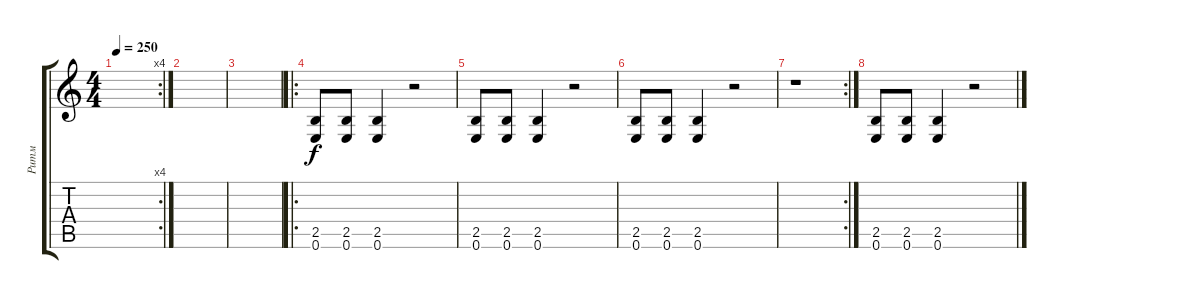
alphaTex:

\track ("Ритм" "Ритм") {instrument distortionguitar}
\staff {score tabs}
\tuning (E4 B3 G3 D3 A2 E2) {hide}
\rc 4
\ts (4 4)
\tempo 250
\clef g2
\ks c
|
|
|
\ro
(2.5 0.6).8 (2.5 0.6).8 (2.5 0.6).4 r.2 |
(2.5 0.6).8 (2.5 0.6).8 (2.5 0.6).4 r.2 |
(2.5 0.6).8 (2.5 0.6).8 (2.5 0.6).4 r.2 |
\rc 2
r.1 |
(2.5 0.6).8 (2.5 0.6).8 (2.5 0.6).4 r.2
